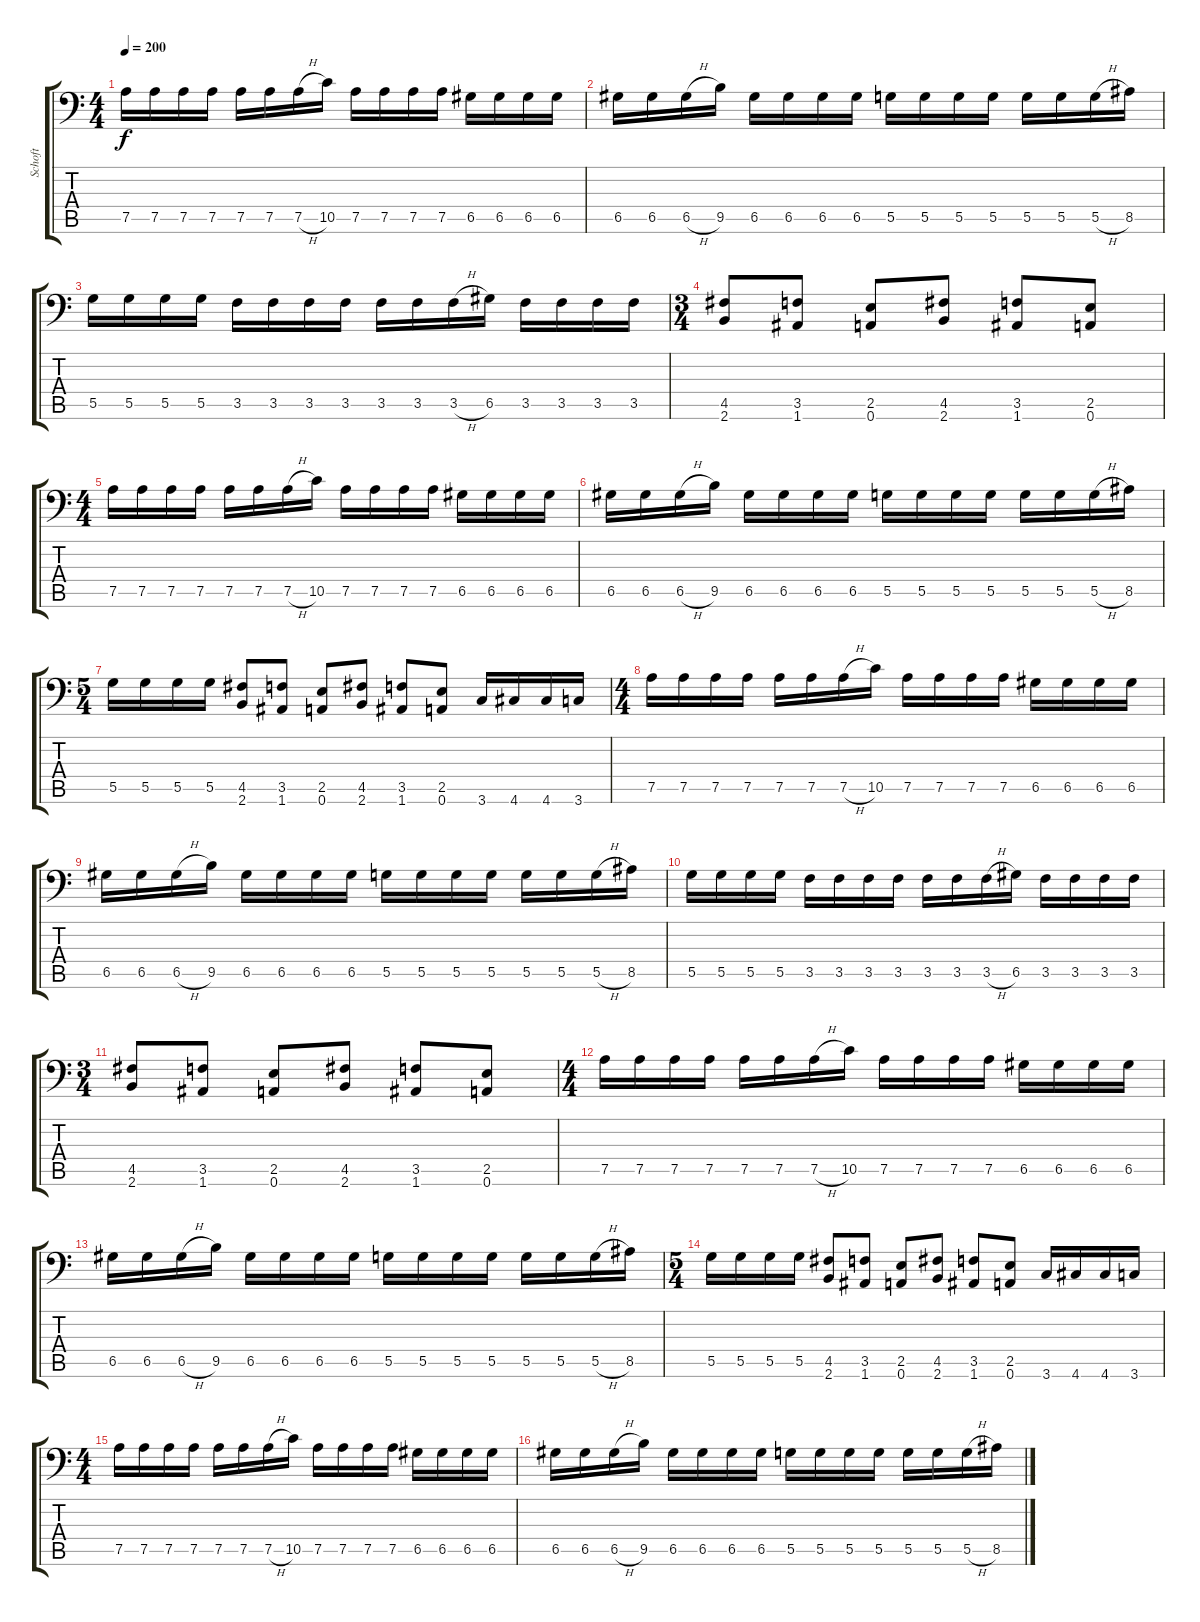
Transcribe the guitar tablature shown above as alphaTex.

\track ("Schoft" "Schoft") {instrument distortionguitar}
\staff {score tabs}
\tuning (A3 E3 C3 G2 D2 A1) {hide}
\ts (4 4)
\tempo 200
\clef f4
\ks c
7.5.16{dy f} 7.5.16 7.5.16 7.5.16 7.5.16 7.5.16 7.5{h}.16 10.5.16 7.5.16 7.5.16 7.5.16 7.5.16 6.5.16 6.5.16 6.5.16 6.5.16 |
6.5.16 6.5.16 6.5{h}.16 9.5.16 6.5.16 6.5.16 6.5.16 6.5.16 5.5.16 5.5.16 5.5.16 5.5.16 5.5.16 5.5.16 5.5{h}.16 8.5.16 |
5.5.16 5.5.16 5.5.16 5.5.16 3.5.16 3.5.16 3.5.16 3.5.16 3.5.16 3.5.16 3.5{h}.16 6.5.16 3.5.16 3.5.16 3.5.16 3.5.16 |
\ts (3 4)
(4.5 2.6).8 (3.5 1.6).8 (2.5 0.6).8 (4.5 2.6).8 (3.5 1.6).8 (2.5 0.6).8 |
\ts (4 4)
7.5.16 7.5.16 7.5.16 7.5.16 7.5.16 7.5.16 7.5{h}.16 10.5.16 7.5.16 7.5.16 7.5.16 7.5.16 6.5.16 6.5.16 6.5.16 6.5.16 |
6.5.16 6.5.16 6.5{h}.16 9.5.16 6.5.16 6.5.16 6.5.16 6.5.16 5.5.16 5.5.16 5.5.16 5.5.16 5.5.16 5.5.16 5.5{h}.16 8.5.16 |
\ts (5 4)
5.5.16 5.5.16 5.5.16 5.5.16 (4.5 2.6).8 (3.5 1.6).8 (2.5 0.6).8 (4.5 2.6).8 (3.5 1.6).8 (2.5 0.6).8 3.6.16 4.6.16 4.6.16 3.6.16 |
\ts (4 4)
7.5.16 7.5.16 7.5.16 7.5.16 7.5.16 7.5.16 7.5{h}.16 10.5.16 7.5.16 7.5.16 7.5.16 7.5.16 6.5.16 6.5.16 6.5.16 6.5.16 |
6.5.16 6.5.16 6.5{h}.16 9.5.16 6.5.16 6.5.16 6.5.16 6.5.16 5.5.16 5.5.16 5.5.16 5.5.16 5.5.16 5.5.16 5.5{h}.16 8.5.16 |
5.5.16 5.5.16 5.5.16 5.5.16 3.5.16 3.5.16 3.5.16 3.5.16 3.5.16 3.5.16 3.5{h}.16 6.5.16 3.5.16 3.5.16 3.5.16 3.5.16 |
\ts (3 4)
(4.5 2.6).8 (3.5 1.6).8 (2.5 0.6).8 (4.5 2.6).8 (3.5 1.6).8 (2.5 0.6).8 |
\ts (4 4)
7.5.16 7.5.16 7.5.16 7.5.16 7.5.16 7.5.16 7.5{h}.16 10.5.16 7.5.16 7.5.16 7.5.16 7.5.16 6.5.16 6.5.16 6.5.16 6.5.16 |
6.5.16 6.5.16 6.5{h}.16 9.5.16 6.5.16 6.5.16 6.5.16 6.5.16 5.5.16 5.5.16 5.5.16 5.5.16 5.5.16 5.5.16 5.5{h}.16 8.5.16 |
\ts (5 4)
5.5.16 5.5.16 5.5.16 5.5.16 (4.5 2.6).8 (3.5 1.6).8 (2.5 0.6).8 (4.5 2.6).8 (3.5 1.6).8 (2.5 0.6).8 3.6.16 4.6.16 4.6.16 3.6.16 |
\ts (4 4)
7.5.16 7.5.16 7.5.16 7.5.16 7.5.16 7.5.16 7.5{h}.16 10.5.16 7.5.16 7.5.16 7.5.16 7.5.16 6.5.16 6.5.16 6.5.16 6.5.16 |
6.5.16 6.5.16 6.5{h}.16 9.5.16 6.5.16 6.5.16 6.5.16 6.5.16 5.5.16 5.5.16 5.5.16 5.5.16 5.5.16 5.5.16 5.5{h}.16 8.5.16
